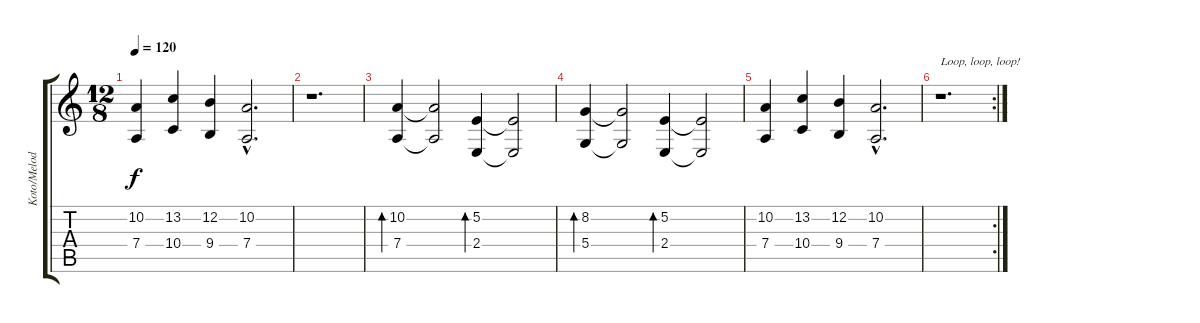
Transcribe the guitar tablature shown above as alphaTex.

\track ("Koto/Melody" "Koto/Melod") {instrument koto}
\staff {score tabs}
\tuning (E4 B3 G3 D3 A2 E2) {hide}
\ts (12 8)
\tempo 120
\clef g2
\ks c
(10.2 7.4).4{dy f} (13.2 10.4).4 (12.2 9.4).4 (10.2{hac} 7.4{hac}).2{d} |
r.1{d} |
(10.2 7.4).4{bd 240} (10.2{t} 7.4{t}).2 (5.2 2.4).4{bd 240} (5.2{t} 2.4{t}).2 |
(8.2 5.4).4{bd 240} (8.2{t} 5.4{t}).2 (5.2 2.4).4{bd 240} (5.2{t} 2.4{t}).2 |
(10.2 7.4).4 (13.2 10.4).4 (12.2 9.4).4 (10.2{hac} 7.4{hac}).2{d} |
\rc 2
r.1{d txt "Loop, loop, loop!"}
